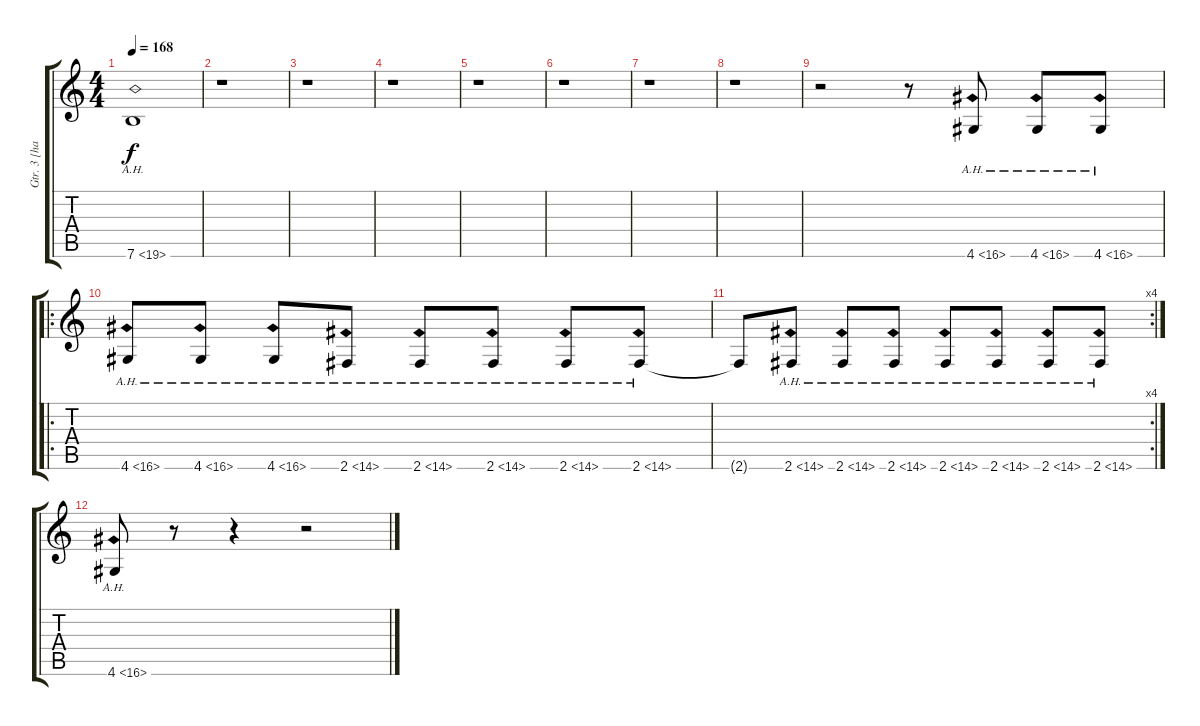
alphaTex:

\track ("Gtr. 3 [harm.]" "Gtr. 3 [ha") {instrument distortionguitar}
\staff {score tabs}
\tuning (E4 B3 G3 D3 A2 E2) {hide}
\ts (4 4)
\tempo 168
\clef g2
\ks c
7.6{ah 12}.1{dy f} |
r.1 |
r.1 |
r.1 |
r.1 |
r.1 |
r.1 |
r.1 |
r.2 r.8 4.6{ah 12}.8 4.6{ah 12}.8 4.6{ah 12}.8 |
\ro
4.6{ah 12}.8 4.6{ah 12}.8 4.6{ah 12}.8 2.6{ah 12}.8 2.6{ah 12}.8 2.6{ah 12}.8 2.6{ah 12}.8 2.6{ah 12}.8 |
\rc 4
2.6{t}.8 2.6{ah 12}.8 2.6{ah 12}.8 2.6{ah 12}.8 2.6{ah 12}.8 2.6{ah 12}.8 2.6{ah 12}.8 2.6{ah 12}.8 |
4.6{ah 12}.8 r.8 r.4 r.2
